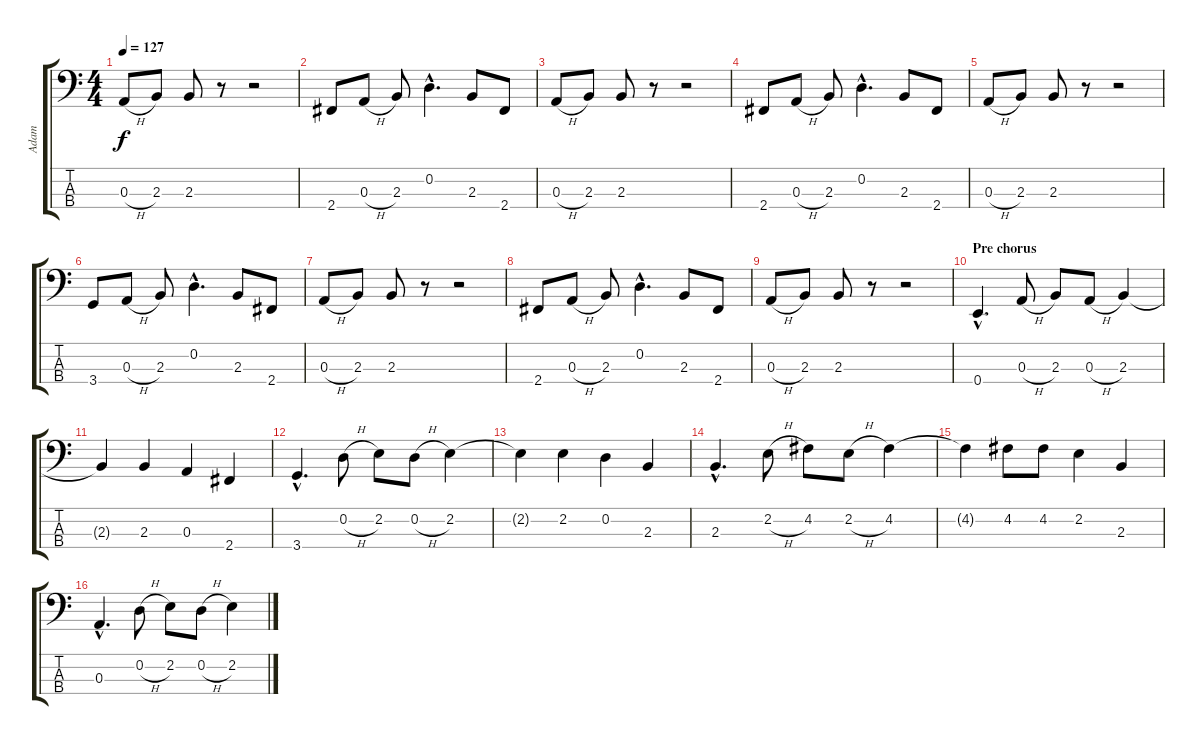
\track ("Adam" "Adam") {instrument electricbassfinger}
\staff {score tabs}
\tuning (G2 D2 A1 E1) {hide}
\ts (4 4)
\tempo 127
\clef f4
\ks c
0.3{h}.8{dy f} 2.3.8 2.3.8 r.8 r.2 |
2.4.8 0.3{h}.8 2.3.8 0.2{hac}.4{d} 2.3.8 2.4.8 |
0.3{h}.8 2.3.8 2.3.8 r.8 r.2 |
2.4.8 0.3{h}.8 2.3.8 0.2{hac}.4{d} 2.3.8 2.4.8 |
0.3{h}.8 2.3.8 2.3.8 r.8 r.2 |
3.4.8 0.3{h}.8 2.3.8 0.2{hac}.4{d} 2.3.8 2.4.8 |
0.3{h}.8 2.3.8 2.3.8 r.8 r.2 |
2.4.8 0.3{h}.8 2.3.8 0.2{hac}.4{d} 2.3.8 2.4.8 |
0.3{h}.8 2.3.8 2.3.8 r.8 r.2 |
\section ("" "Pre chorus")
0.4{hac}.4{d} 0.3{h}.8 2.3.8 0.3{h}.8 2.3.4 |
2.3{t}.4 2.3.4 0.3.4 2.4.4 |
3.4{hac}.4{d} 0.2{h}.8 2.2.8 0.2{h}.8 2.2.4 |
2.2{t}.4 2.2.4 0.2.4 2.3.4 |
2.3{hac}.4{d} 2.2{h}.8 4.2.8 2.2{h}.8 4.2.4 |
4.2{t}.4 4.2.8 4.2.8 2.2.4 2.3.4 |
0.3{hac}.4{d} 0.2{h}.8 2.2.8 0.2{h}.8 2.2.4
